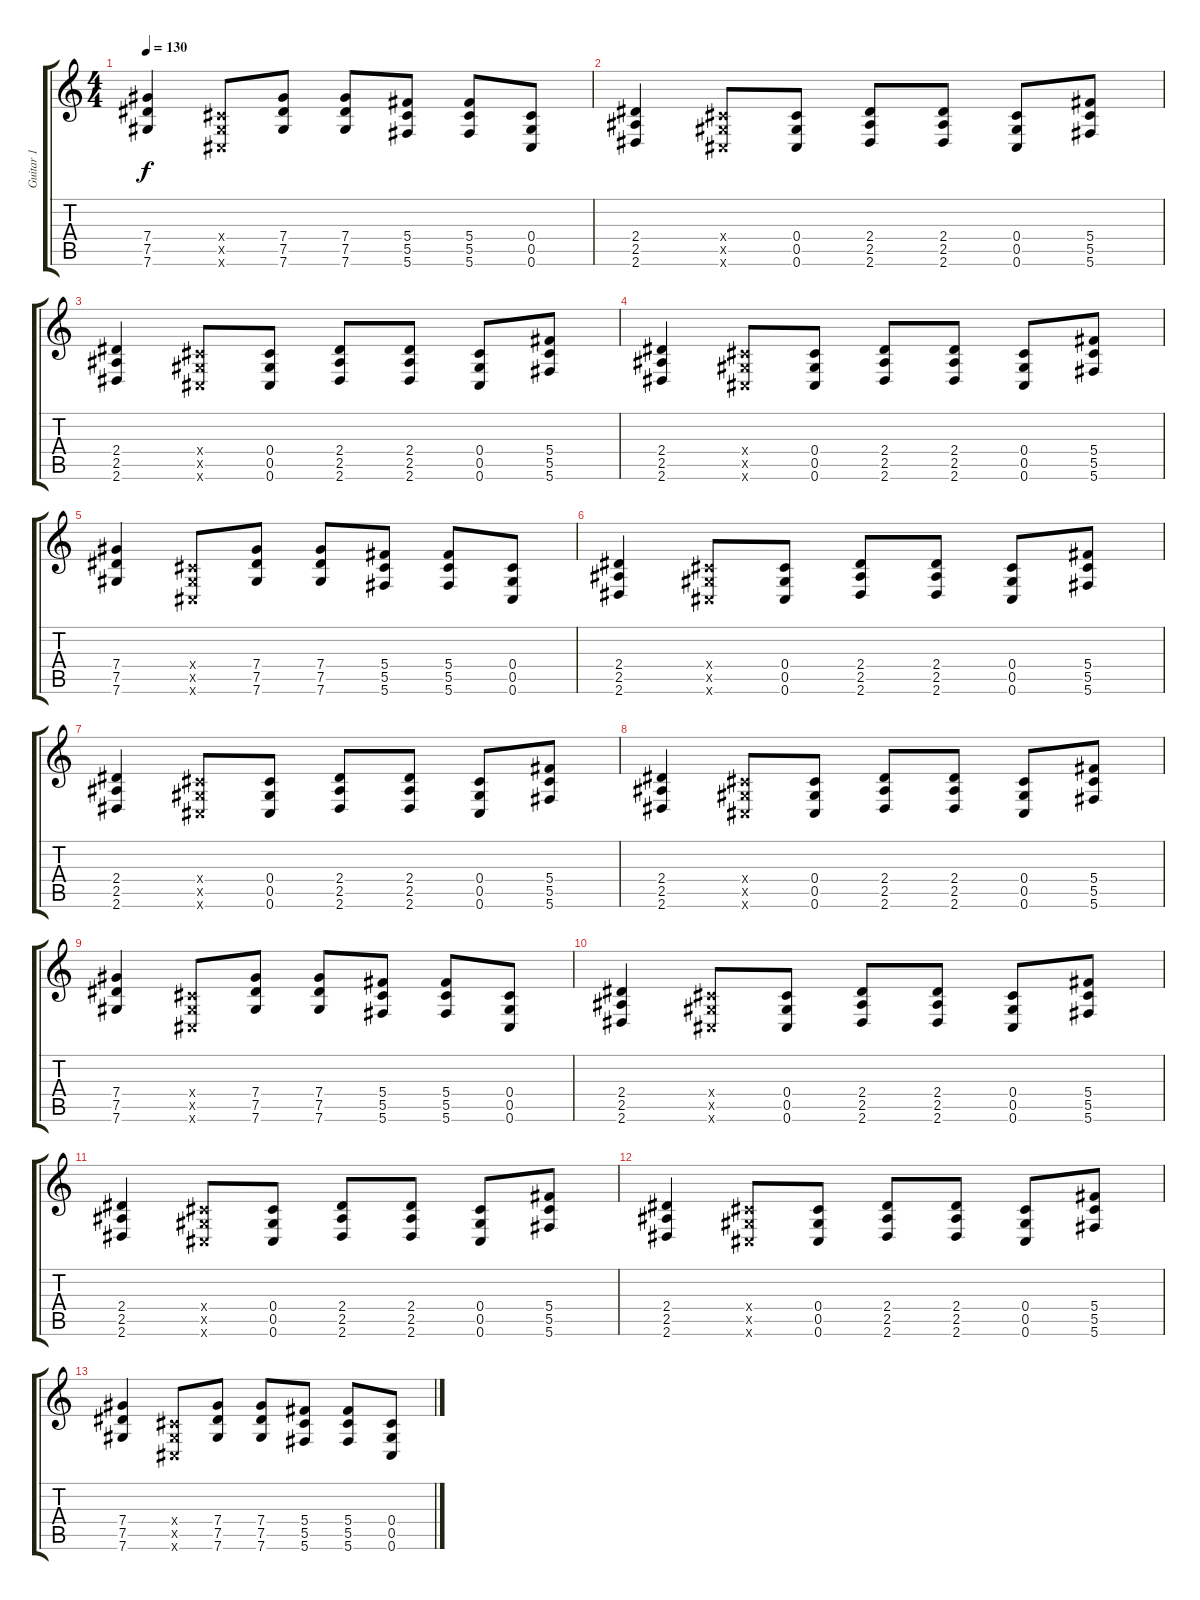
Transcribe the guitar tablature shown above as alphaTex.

\track ("Guitar 1" "Guitar 1") {instrument distortionguitar}
\staff {score tabs}
\tuning (Eb4 Bb3 Gb3 Db3 Ab2 Db2) {hide}
\ts (4 4)
\tempo 130
\clef g2
\ks c
(7.4 7.5 7.6).4{dy f} (0.4{x} 0.5{x} 0.6{x}).8 (7.4 7.5 7.6).8 (7.4 7.5 7.6).8 (5.4 5.5 5.6).8 (5.4 5.5 5.6).8 (0.4 0.5 0.6).8 |
(2.4 2.5 2.6).4 (0.4{x} 0.5{x} 0.6{x}).8 (0.4 0.5 0.6).8 (2.4 2.5 2.6).8 (2.4 2.5 2.6).8 (0.4 0.5 0.6).8 (5.4 5.5 5.6).8 |
(2.4 2.5 2.6).4 (0.4{x} 0.5{x} 0.6{x}).8 (0.4 0.5 0.6).8 (2.4 2.5 2.6).8 (2.4 2.5 2.6).8 (0.4 0.5 0.6).8 (5.4 5.5 5.6).8 |
(2.4 2.5 2.6).4 (0.4{x} 0.5{x} 0.6{x}).8 (0.4 0.5 0.6).8 (2.4 2.5 2.6).8 (2.4 2.5 2.6).8 (0.4 0.5 0.6).8 (5.4 5.5 5.6).8 |
(7.4 7.5 7.6).4 (0.4{x} 0.5{x} 0.6{x}).8 (7.4 7.5 7.6).8 (7.4 7.5 7.6).8 (5.4 5.5 5.6).8 (5.4 5.5 5.6).8 (0.4 0.5 0.6).8 |
(2.4 2.5 2.6).4 (0.4{x} 0.5{x} 0.6{x}).8 (0.4 0.5 0.6).8 (2.4 2.5 2.6).8 (2.4 2.5 2.6).8 (0.4 0.5 0.6).8 (5.4 5.5 5.6).8 |
(2.4 2.5 2.6).4 (0.4{x} 0.5{x} 0.6{x}).8 (0.4 0.5 0.6).8 (2.4 2.5 2.6).8 (2.4 2.5 2.6).8 (0.4 0.5 0.6).8 (5.4 5.5 5.6).8 |
(2.4 2.5 2.6).4 (0.4{x} 0.5{x} 0.6{x}).8 (0.4 0.5 0.6).8 (2.4 2.5 2.6).8 (2.4 2.5 2.6).8 (0.4 0.5 0.6).8 (5.4 5.5 5.6).8 |
(7.4 7.5 7.6).4 (0.4{x} 0.5{x} 0.6{x}).8 (7.4 7.5 7.6).8 (7.4 7.5 7.6).8 (5.4 5.5 5.6).8 (5.4 5.5 5.6).8 (0.4 0.5 0.6).8 |
(2.4 2.5 2.6).4 (0.4{x} 0.5{x} 0.6{x}).8 (0.4 0.5 0.6).8 (2.4 2.5 2.6).8 (2.4 2.5 2.6).8 (0.4 0.5 0.6).8 (5.4 5.5 5.6).8 |
(2.4 2.5 2.6).4 (0.4{x} 0.5{x} 0.6{x}).8 (0.4 0.5 0.6).8 (2.4 2.5 2.6).8 (2.4 2.5 2.6).8 (0.4 0.5 0.6).8 (5.4 5.5 5.6).8 |
(2.4 2.5 2.6).4 (0.4{x} 0.5{x} 0.6{x}).8 (0.4 0.5 0.6).8 (2.4 2.5 2.6).8 (2.4 2.5 2.6).8 (0.4 0.5 0.6).8 (5.4 5.5 5.6).8 |
(7.4 7.5 7.6).4 (0.4{x} 0.5{x} 0.6{x}).8 (7.4 7.5 7.6).8 (7.4 7.5 7.6).8 (5.4 5.5 5.6).8 (5.4 5.5 5.6).8 (0.4 0.5 0.6).8
